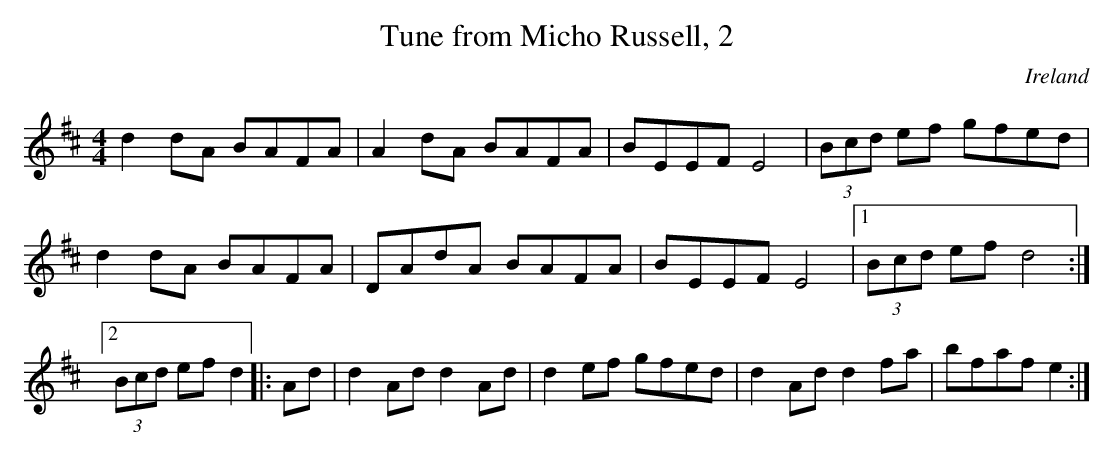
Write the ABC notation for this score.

X:1
T:Tune from Micho Russell, 2
M:4/4
O:Ireland
K:E dorian
d2dA BAFA| A2dA BAFA| BEEF E4| (3Bcd ef gfed|\
d2 dA BAFA| DAdA BAFA| BEEF E4 \
|1 (3Bcd ef d4 :|2 (3Bcd ef d2 \
|:Ad|\
d2Ad d2Ad| d2ef gfed| d2Ad d2fa| bfaf e2:|
